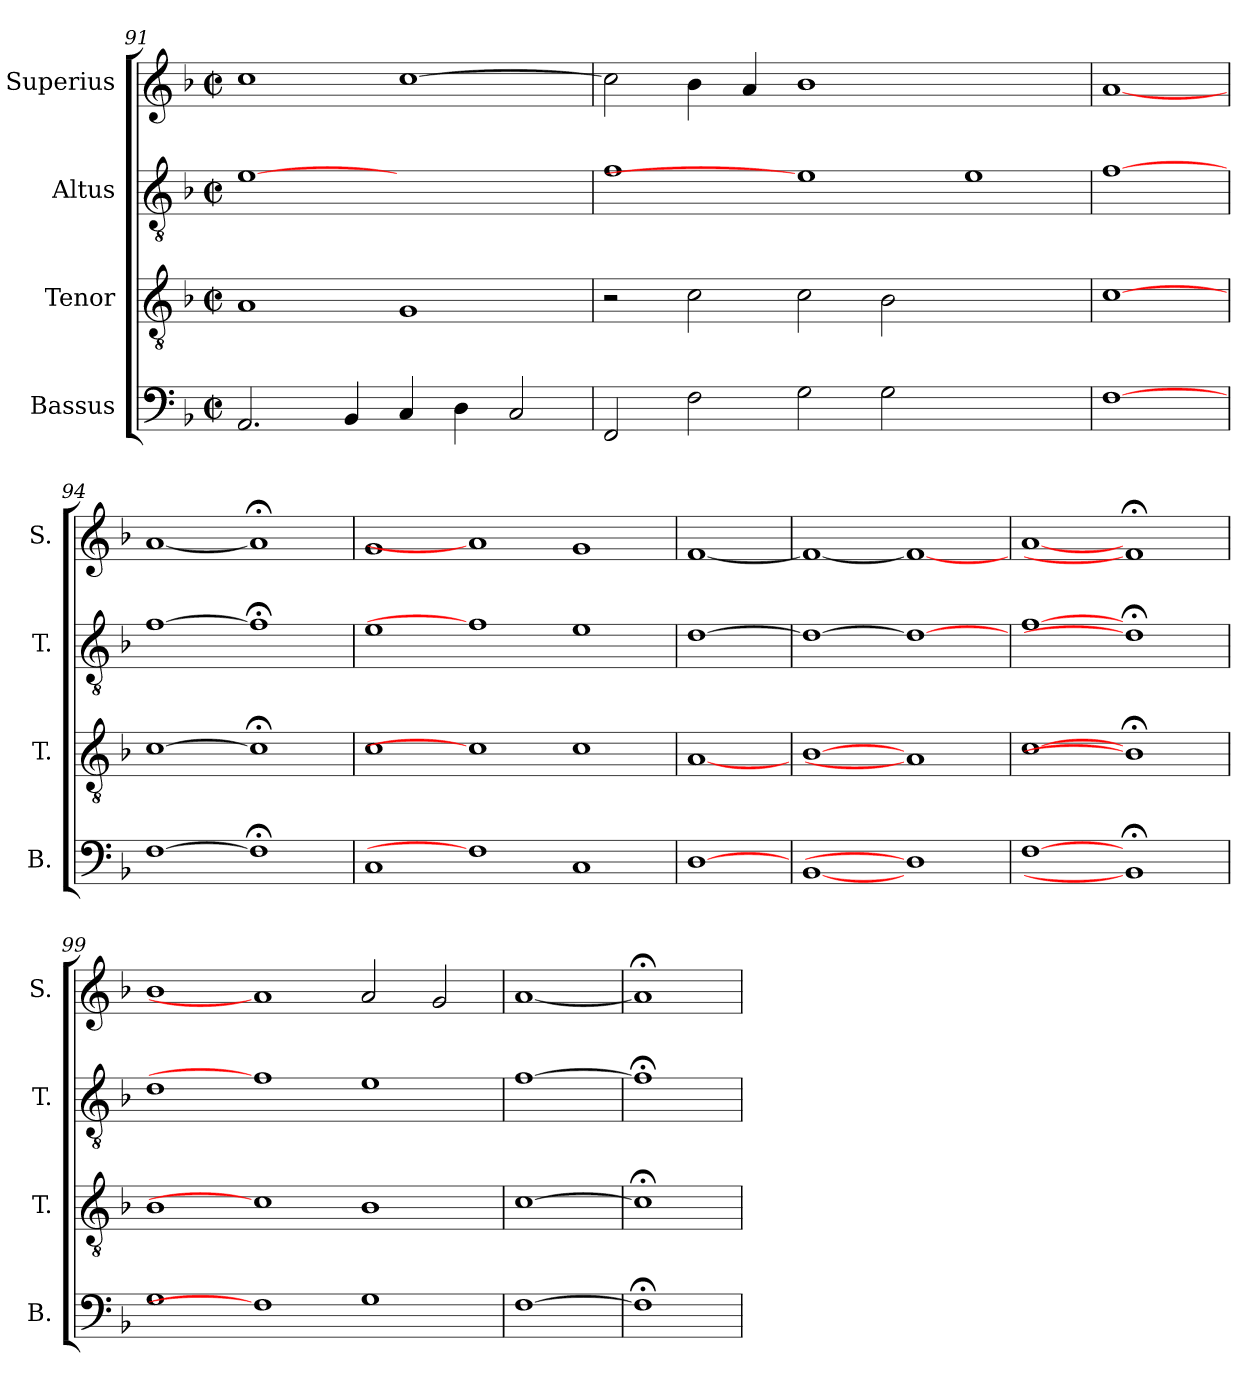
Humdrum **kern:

**kern	**kern	**kern	**kern
*part4	*part3	*part2	*part1
*staff4	*staff3	*staff2	*staff1
*I"Bassus	*I"Tenor	*I"Altus	*I"Superius
*I'B.	*I'T.	*I'T.	*I'S.
*clefF4	*clefGv2	*clefGv2	*clefG2
*	*ITrd7c12	*ITrd7c12	*
*k[b-]	*k[b-]	*k[b-]	*k[b-]
*F:	*F:	*F:	*F:
*M2/2	*M2/2	*M2/2	*M2/2
*met(c|)	*met(c|)	*met(c|)	*met(c|)
=91	=91	=91	=91
2.AAi/	1AAi	[1Ei	1cci
4BB-i/	.	.	.
4Ci/	1GGi	1ryy	[>1cci
4Di\	.	.	.
2Ci/	.	.	.
=92	=92	=92	=92
2FFi/	2r	1Fi	2cci\]
2Fi\	2Ci\	.	4b-i\
.	.	.	4ai/
2Gi\	2Ci\	1Ei]	1b-i
2Gi\	2BB-i\	.	.
1ryy	1ryy	1Ei	1ryy
=93	=93	=93	=93
[1Fi	[1Ci	[1Fi	[1ai
=94	=94	=94	=94
[1Fi	[1Ci	[1Fi	[1ai
1F;i]	1C;i]	1F;i]	1a;i]
=95	=95	=95	=95
1Ci	1Ci	1Ei	1gi
1Fi]	1Ci]	1Fi]	1ai]
1Ci	1Ci	1Ei	1gi
=96	=96	=96	=96
[1Di	[1AAi	[>1Di	[<1fi
!!LO:LB:g=z
=97	=97	=97	=97
[1BB-i	[1BB-i	1Di_>	1fi_<
1Di]	1AAi]	1Di_	1fi_
=98	=98	=98	=98
[1Fi	[1Ci	[1Fi	[1ai
1BB-;i]	1BB-;i]	1D;i]	1f;i]
=99	=99	=99	=99
1Gi	1BB-i	1Di	1b-i
1Fi]	1Ci]	1Fi]	1ai]
1Gi	1BB-i	1Ei	2ai/
.	.	.	2gi/
=100	=100	=100	=100
[1Fi	[1Ci	[1Fi	[1ai
=101	=101	=101	=101
1F;i]	1C;i]	1F;i]	1a;i]
=	=	=	=
*-	*-	*-	*-
